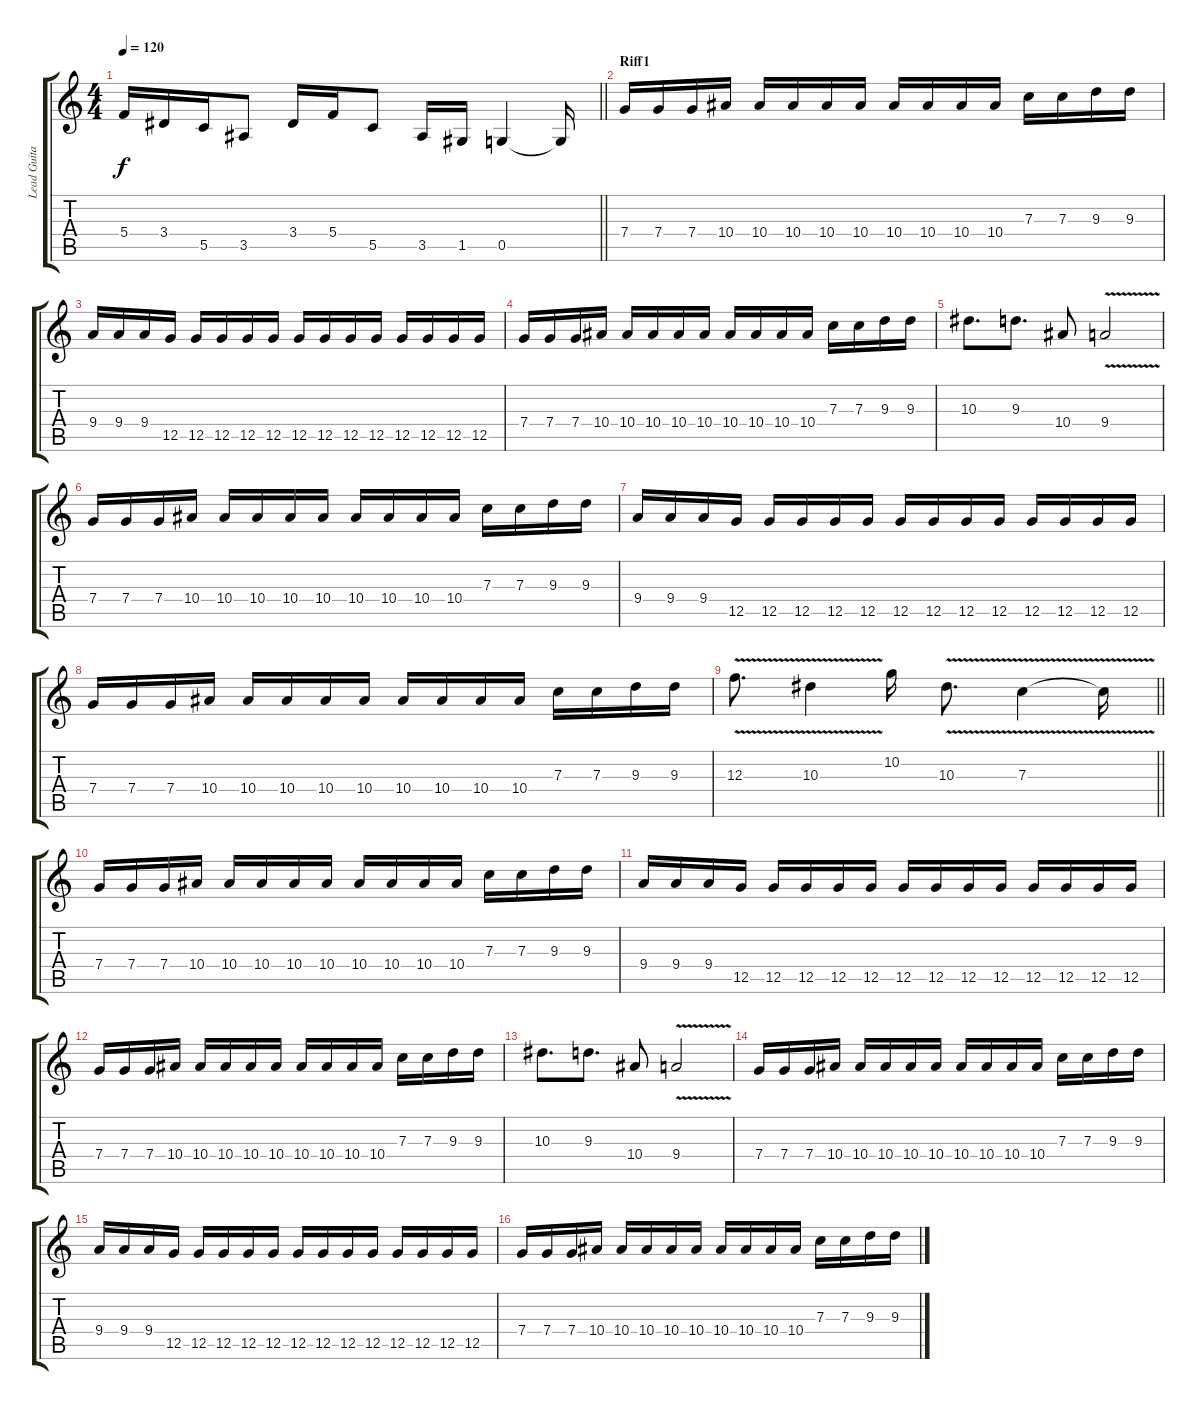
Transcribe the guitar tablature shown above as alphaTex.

\track ("Lead Guitar 2" "Lead Guita") {instrument overdrivenguitar}
\staff {score tabs}
\tuning (D4 A3 F3 C3 G2 C2) {hide}
\ts (4 4)
\tempo 120
\clef g2
\barLineRight lightlight
\ks c
5.4.16{dy f} 3.4.16 5.5.16 3.5.8 3.4.16 5.4.16 5.5.8 3.5.16 1.5.16 0.5.4 0.5{t}.16 |
\section ("" "Riff1")
7.4.16 7.4.16 7.4.16 10.4.16 10.4.16 10.4.16 10.4.16 10.4.16 10.4.16 10.4.16 10.4.16 10.4.16 7.3.16 7.3.16 9.3.16 9.3.16 |
9.4.16 9.4.16 9.4.16 12.5.16 12.5.16 12.5.16 12.5.16 12.5.16 12.5.16 12.5.16 12.5.16 12.5.16 12.5.16 12.5.16 12.5.16 12.5.16 |
7.4.16 7.4.16 7.4.16 10.4.16 10.4.16 10.4.16 10.4.16 10.4.16 10.4.16 10.4.16 10.4.16 10.4.16 7.3.16 7.3.16 9.3.16 9.3.16 |
10.3.8{d} 9.3.8{d} 10.4.8 9.4{v}.2 |
7.4.16 7.4.16 7.4.16 10.4.16 10.4.16 10.4.16 10.4.16 10.4.16 10.4.16 10.4.16 10.4.16 10.4.16 7.3.16 7.3.16 9.3.16 9.3.16 |
9.4.16 9.4.16 9.4.16 12.5.16 12.5.16 12.5.16 12.5.16 12.5.16 12.5.16 12.5.16 12.5.16 12.5.16 12.5.16 12.5.16 12.5.16 12.5.16 |
7.4.16 7.4.16 7.4.16 10.4.16 10.4.16 10.4.16 10.4.16 10.4.16 10.4.16 10.4.16 10.4.16 10.4.16 7.3.16 7.3.16 9.3.16 9.3.16 |
\barLineRight lightlight
12.3{v}.8{d} 10.3{v}.4 10.2.16 10.3{v}.8{d} 7.3{v}.4 7.3{t}.16 |
7.4.16 7.4.16 7.4.16 10.4.16 10.4.16 10.4.16 10.4.16 10.4.16 10.4.16 10.4.16 10.4.16 10.4.16 7.3.16 7.3.16 9.3.16 9.3.16 |
9.4.16 9.4.16 9.4.16 12.5.16 12.5.16 12.5.16 12.5.16 12.5.16 12.5.16 12.5.16 12.5.16 12.5.16 12.5.16 12.5.16 12.5.16 12.5.16 |
7.4.16 7.4.16 7.4.16 10.4.16 10.4.16 10.4.16 10.4.16 10.4.16 10.4.16 10.4.16 10.4.16 10.4.16 7.3.16 7.3.16 9.3.16 9.3.16 |
10.3.8{d} 9.3.8{d} 10.4.8 9.4{v}.2 |
7.4.16 7.4.16 7.4.16 10.4.16 10.4.16 10.4.16 10.4.16 10.4.16 10.4.16 10.4.16 10.4.16 10.4.16 7.3.16 7.3.16 9.3.16 9.3.16 |
9.4.16 9.4.16 9.4.16 12.5.16 12.5.16 12.5.16 12.5.16 12.5.16 12.5.16 12.5.16 12.5.16 12.5.16 12.5.16 12.5.16 12.5.16 12.5.16 |
7.4.16 7.4.16 7.4.16 10.4.16 10.4.16 10.4.16 10.4.16 10.4.16 10.4.16 10.4.16 10.4.16 10.4.16 7.3.16 7.3.16 9.3.16 9.3.16
